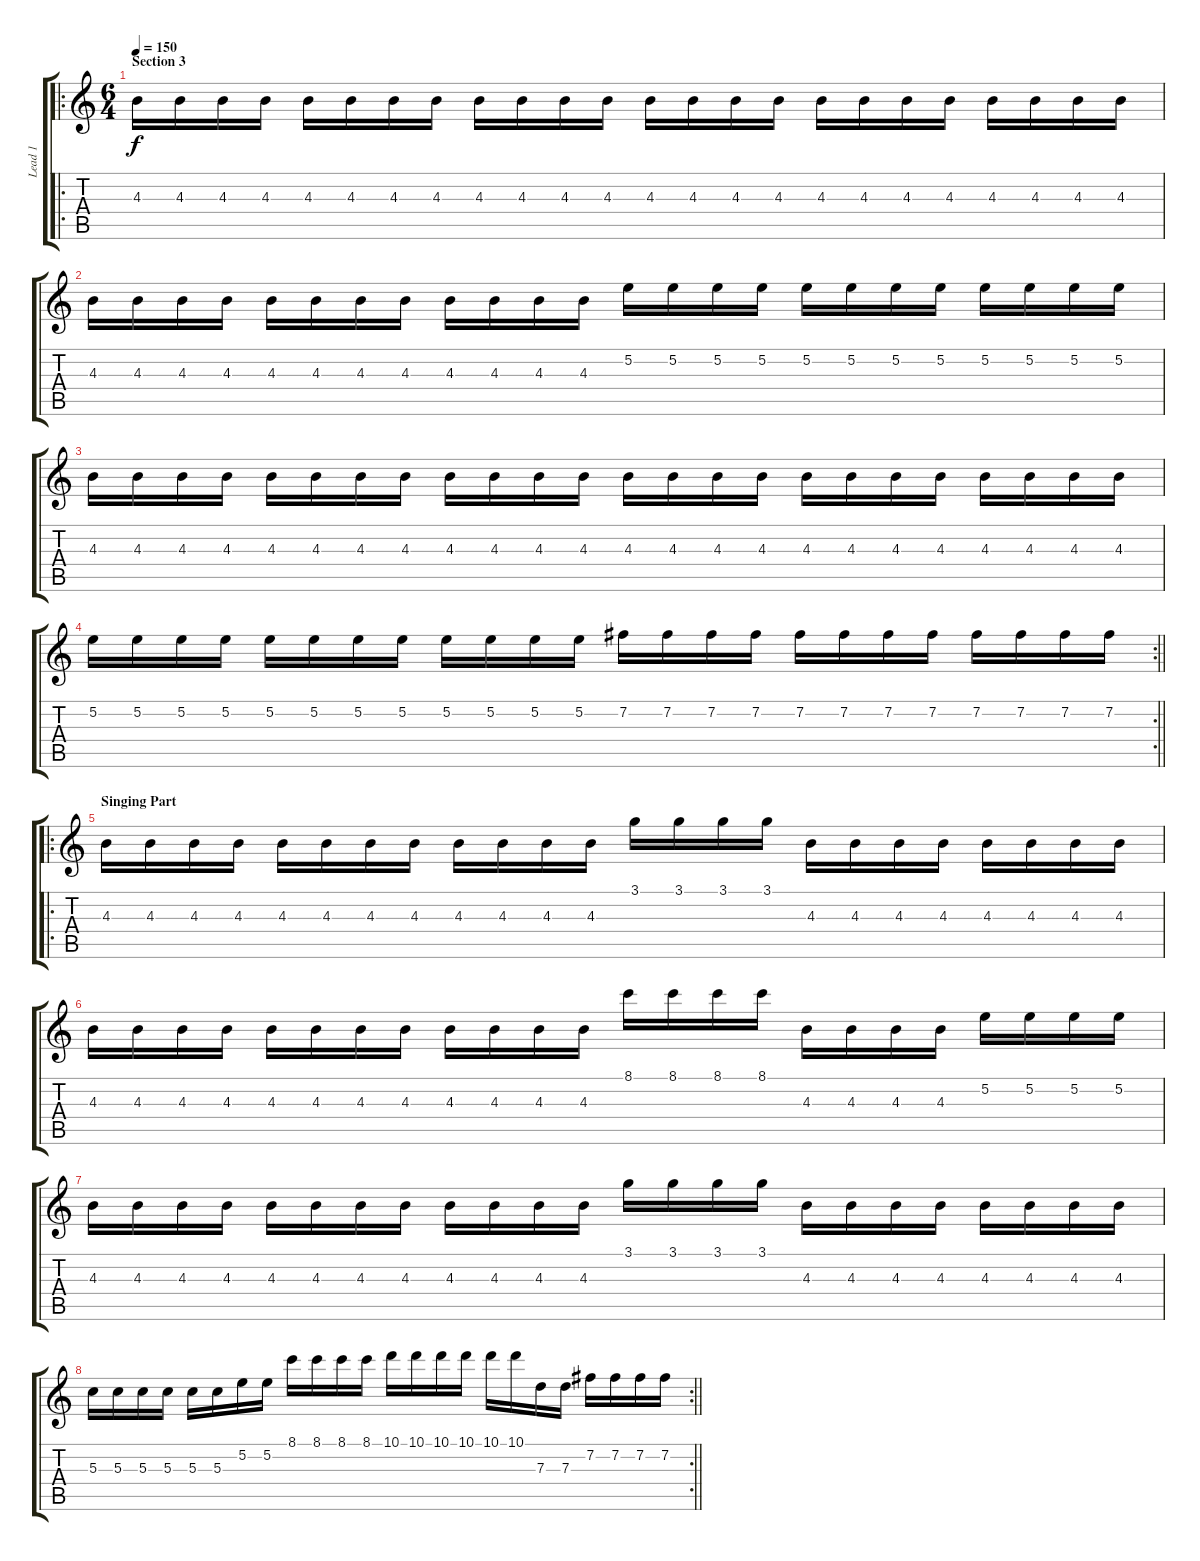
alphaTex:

\track ("Lead 1" "Lead 1") {instrument overdrivenguitar}
\staff {score tabs}
\tuning (E4 B3 G3 D3 A2 E2) {hide}
\ro
\ts (6 4)
\section ("" "Section 3")
\tempo 150
\clef g2
\ks c
4.3.16{dy f} 4.3.16 4.3.16 4.3.16 4.3.16 4.3.16 4.3.16 4.3.16 4.3.16 4.3.16 4.3.16 4.3.16 4.3.16 4.3.16 4.3.16 4.3.16 4.3.16 4.3.16 4.3.16 4.3.16 4.3.16 4.3.16 4.3.16 4.3.16 |
4.3.16 4.3.16 4.3.16 4.3.16 4.3.16 4.3.16 4.3.16 4.3.16 4.3.16 4.3.16 4.3.16 4.3.16 5.2.16 5.2.16 5.2.16 5.2.16 5.2.16 5.2.16 5.2.16 5.2.16 5.2.16 5.2.16 5.2.16 5.2.16 |
4.3.16 4.3.16 4.3.16 4.3.16 4.3.16 4.3.16 4.3.16 4.3.16 4.3.16 4.3.16 4.3.16 4.3.16 4.3.16 4.3.16 4.3.16 4.3.16 4.3.16 4.3.16 4.3.16 4.3.16 4.3.16 4.3.16 4.3.16 4.3.16 |
\rc 2
\barLineRight lightlight
5.2.16 5.2.16 5.2.16 5.2.16 5.2.16 5.2.16 5.2.16 5.2.16 5.2.16 5.2.16 5.2.16 5.2.16 7.2.16 7.2.16 7.2.16 7.2.16 7.2.16 7.2.16 7.2.16 7.2.16 7.2.16 7.2.16 7.2.16 7.2.16 |
\ro
\section ("" "Singing Part")
4.3.16 4.3.16 4.3.16 4.3.16 4.3.16 4.3.16 4.3.16 4.3.16 4.3.16 4.3.16 4.3.16 4.3.16 3.1.16 3.1.16 3.1.16 3.1.16 4.3.16 4.3.16 4.3.16 4.3.16 4.3.16 4.3.16 4.3.16 4.3.16 |
4.3.16 4.3.16 4.3.16 4.3.16 4.3.16 4.3.16 4.3.16 4.3.16 4.3.16 4.3.16 4.3.16 4.3.16 8.1.16 8.1.16 8.1.16 8.1.16 4.3.16 4.3.16 4.3.16 4.3.16 5.2.16 5.2.16 5.2.16 5.2.16 |
4.3.16 4.3.16 4.3.16 4.3.16 4.3.16 4.3.16 4.3.16 4.3.16 4.3.16 4.3.16 4.3.16 4.3.16 3.1.16 3.1.16 3.1.16 3.1.16 4.3.16 4.3.16 4.3.16 4.3.16 4.3.16 4.3.16 4.3.16 4.3.16 |
\rc 2
\barLineRight lightlight
5.3.16 5.3.16 5.3.16 5.3.16 5.3.16 5.3.16 5.2.16 5.2.16 8.1.16 8.1.16 8.1.16 8.1.16 10.1.16 10.1.16 10.1.16 10.1.16 10.1.16 10.1.16 7.3.16 7.3.16 7.2.16 7.2.16 7.2.16 7.2.16
